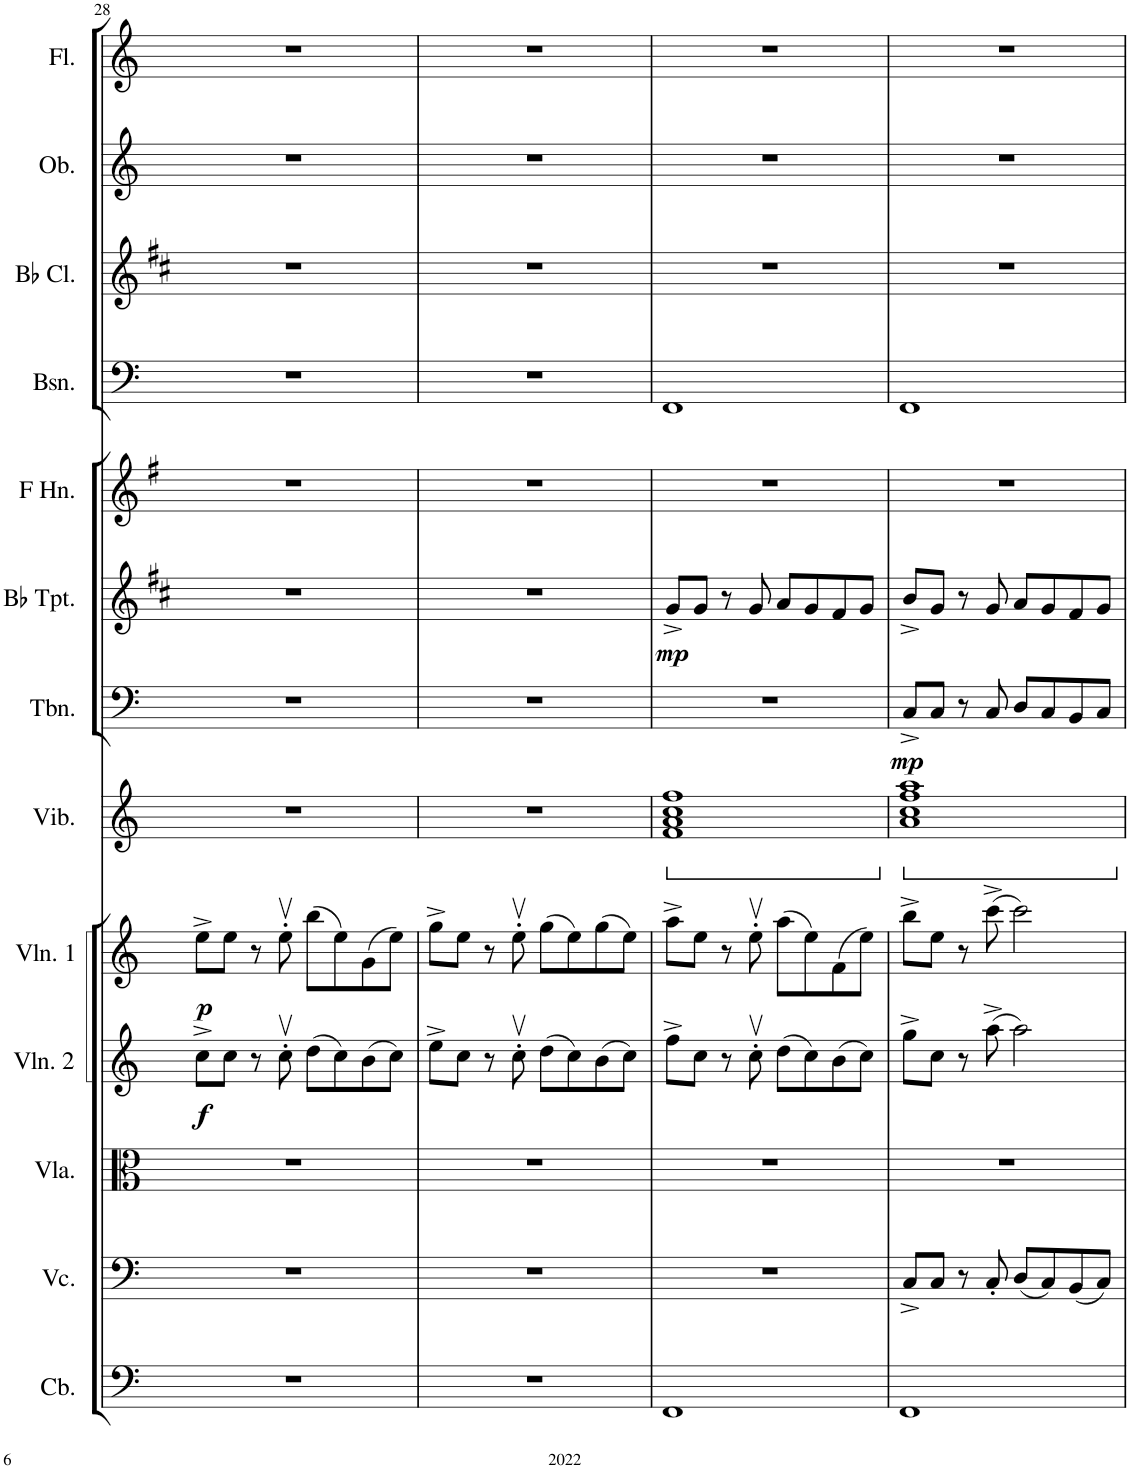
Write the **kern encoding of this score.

**kern	**kern	**kern	**kern	**dynam	**kern	**dynam	**kern	**kern	**dynam	**kern	**dynam	**kern	**kern	**kern	**kern	**kern
*part13	*part12	*part11	*part10	*part10	*part9	*part9	*part8	*part7	*part7	*part6	*part6	*part5	*part4	*part3	*part2	*part1
*staff13	*staff12	*staff11	*staff10	*staff10	*staff9	*staff9	*staff8	*staff7	*staff7	*staff6	*staff6	*staff5	*staff4	*staff3	*staff2	*staff1
*I"Contrabass	*I"Violoncello	*I"Viola	*I"Violin 2	*	*I"Violin 1	*	*I"Vibraphone	*I"Trombone	*	*I"Bb Trumpet	*	*I"Horn in F	*I"Bassoon	*I"Bb Clarinet	*I"Oboe	*I"Flute
*I'Cb.	*I'Vc.	*I'Vla.	*I'Vln. 2	*	*I'Vln. 1	*	*I'Vib.	*I'Tbn.	*	*I'Bb Tpt.	*	*	*I'Bsn.	*I'Bb Cl.	*I'Ob.	*I'Fl.
!!LO:PB:g=z
*clefF4	*clefF4	*clefC3	*clefG2	*	*clefG2	*	*clefG2	*clefF4	*	*clefG2	*	*clefG2	*clefF4	*clefG2	*clefG2	*clefG2
*Trd7c12	*	*	*	*	*	*	*	*	*	*Trd1c2	*	*Trd4c7	*	*Trd1c2	*	*
*k[]	*k[]	*k[]	*k[]	*	*k[]	*	*k[]	*k[]	*	*k[f#c#]	*	*k[f#]	*k[]	*k[f#c#]	*k[]	*k[]
*M2/2	*M2/2	*M2/2	*M2/2	*	*M2/2	*	*M2/2	*M2/2	*	*M2/2	*	*M2/2	*M2/2	*M2/2	*M2/2	*M2/2
*met(c|)	*met(c|)	*met(c|)	*met(c|)	*	*met(c|)	*	*met(c|)	*met(c|)	*	*met(c|)	*	*met(c|)	*met(c|)	*met(c|)	*met(c|)	*met(c|)
=28	=28	=28	=28	=28	=28	=28	=28	=28	=28	=28	=28	=28	=28	=28	=28	=28
!	!	!	!	!LO:DY:b	!	!LO:DY:b	!	!	!	!	!	!	!	!	!	!
1r	1r	1r	8cc^\L	f	8ee^\L	p	1r	1r	.	1r	.	1r	1r	1r	1r	1r
.	.	.	8cc\J	.	8ee\J	.	.	.	.	.	.	.	.	.	.	.
.	.	.	8r	.	8r	.	.	.	.	.	.	.	.	.	.	.
.	.	.	8ccv'\	.	8eev'\	.	.	.	.	.	.	.	.	.	.	.
.	.	.	(8dd\L	.	(8bb\L	.	.	.	.	.	.	.	.	.	.	.
.	.	.	8cc\)	.	8ee\)	.	.	.	.	.	.	.	.	.	.	.
.	.	.	(8b\	.	(8g\	.	.	.	.	.	.	.	.	.	.	.
.	.	.	8cc\J)	.	8ee\J)	.	.	.	.	.	.	.	.	.	.	.
=29	=29	=29	=29	=29	=29	=29	=29	=29	=29	=29	=29	=29	=29	=29	=29	=29
1r	1r	1r	8ee^\L	.	8gg^\L	.	1r	1r	.	1r	.	1r	1r	1r	1r	1r
.	.	.	8cc\J	.	8ee\J	.	.	.	.	.	.	.	.	.	.	.
.	.	.	8r	.	8r	.	.	.	.	.	.	.	.	.	.	.
.	.	.	8ccv'\	.	8eev'\	.	.	.	.	.	.	.	.	.	.	.
.	.	.	(8dd\L	.	(8gg\L	.	.	.	.	.	.	.	.	.	.	.
.	.	.	8cc\)	.	8ee\)	.	.	.	.	.	.	.	.	.	.	.
.	.	.	(8b\	.	(8gg\	.	.	.	.	.	.	.	.	.	.	.
.	.	.	8cc\J)	.	8ee\J)	.	.	.	.	.	.	.	.	.	.	.
=30	=30	=30	=30	=30	=30	=30	=30	=30	=30	=30	=30	=30	=30	=30	=30	=30
*	*	*	*	*	*	*	*ped	*	*	*	*	*	*	*	*	*
!	!	!	!	!	!	!	!	!	!	!	!LO:DY:b	!	!	!	!	!
1FF	1r	1r	8ff^\L	.	8aa^\L	.	1f 1a 1cc 1ff	1r	.	8g^/L	mp	1r	1FF	1r	1r	1r
.	.	.	8cc\J	.	8ee\J	.	.	.	.	8g/J	.	.	.	.	.	.
.	.	.	8r	.	8r	.	.	.	.	8r	.	.	.	.	.	.
.	.	.	8ccv'\	.	8eev'\	.	.	.	.	8g/	.	.	.	.	.	.
.	.	.	(8dd\L	.	(8aa\L	.	.	.	.	8a/L	.	.	.	.	.	.
.	.	.	8cc\)	.	8ee\)	.	.	.	.	8g/	.	.	.	.	.	.
.	.	.	(8b\	.	(8f\	.	.	.	.	8f#/	.	.	.	.	.	.
.	.	.	8cc\J)	.	8ee\J)	.	.	.	.	8g/J	.	.	.	.	.	.
=31	=31	=31	=31	=31	=31	=31	=31	=31	=31	=31	=31	=31	=31	=31	=31	=31
*	*	*	*	*	*	*	*Xped	*	*	*	*	*	*	*	*	*
*	*	*	*	*	*	*	*ped	*	*	*	*	*	*	*	*	*
!	!	!	!	!	!	!	!	!	!LO:DY:b	!	!	!	!	!	!	!
1FF	8C^/L	1r	8gg^\L	.	8bb^\L	.	1a 1cc 1ff 1aa	8C^/L	mp	8b^/L	.	1r	1FF	1r	1r	1r
.	8C/J	.	8cc\J	.	8ee\J	.	.	8C/J	.	8g/J	.	.	.	.	.	.
.	8r	.	8r	.	8r	.	.	8r	.	8r	.	.	.	.	.	.
.	8C'/	.	(8aa^\	.	(8ccc^\	.	.	8C/	.	8g/	.	.	.	.	.	.
.	(8D/L	.	2aa\)	.	2ccc\)	.	.	8D/L	.	8a/L	.	.	.	.	.	.
.	8C/)	.	.	.	.	.	.	8C/	.	8g/	.	.	.	.	.	.
.	(8BB/	.	.	.	.	.	.	8BB/	.	8f#/	.	.	.	.	.	.
.	8C/J)	.	.	.	.	.	.	8C/J	.	8g/J	.	.	.	.	.	.
*	*	*	*	*	*	*	*Xped	*	*	*	*	*	*	*	*	*
=	=	=	=	=	=	=	=	=	=	=	=	=	=	=	=	=
*-	*-	*-	*-	*-	*-	*-	*-	*-	*-	*-	*-	*-	*-	*-	*-	*-
